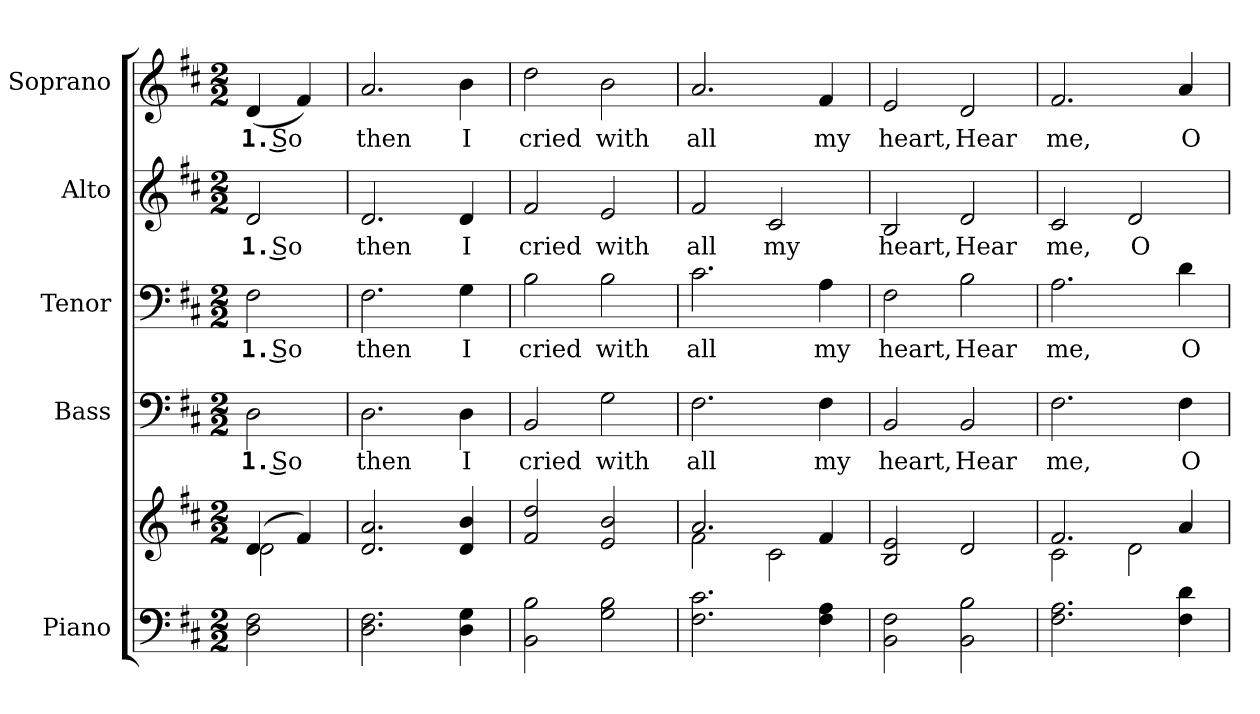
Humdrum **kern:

**kern	**kern	**kern	**text	**kern	**text	**kern	**text	**kern	**text
*part5	*part5	*part4	*part4	*part3	*part3	*part2	*part2	*part1	*part1
*staff6	*staff5	*staff4	*staff4	*staff3	*staff3	*staff2	*staff2	*staff1	*staff1
*I"Piano	*	*I"Bass	*	*I"Tenor	*	*I"Alto	*	*I"Soprano	*
*I'Pno.	*	*I'B.	*	*I'T.	*	*I'A.	*	*I'S.	*
!!LO:PB:g=z
*clefF4	*clefG2	*clefF4	*	*clefF4	*	*clefG2	*	*clefG2	*
*k[f#c#]	*k[f#c#]	*k[f#c#]	*	*k[f#c#]	*	*k[f#c#]	*	*k[f#c#]	*
*D:	*D:	*D:	*	*D:	*	*D:	*	*D:	*
*M2/2	*M2/2	*M2/2	*	*M2/2	*	*M2/2	*	*M2/2	*
*MM200	*MM200	*MM200	*	*MM200	*	*MM200	*	*MM200	*
=1	=1	=1	=1	=1	=1	=1	=1	=1	=1
*	*^	*	*	*	*	*	*	*	*
!	!	!	!	!LO:LY:b:color=#000000	!	!	!	!	!	!
!	!	!	!	!	!	!LO:LY:b:color=#000000	!	!	!	!
!	!	!	!	!	!	!	!	!LO:LY:b:color=#000000	!	!
!	!	!	!	!	!	!	!	!	!	!LO:LY:b:color=#000000
2Di\ 2F#i	(4di/	2di\	2Di\	1. So	2F#i\	1. So	2di/	1. So	(4di/	1. So
.	4f#i/)	.	.	.	.	.	.	.	4f#i/)	.
*	*v	*v	*	*	*	*	*	*	*	*
=2	=2	=2	=2	=2	=2	=2	=2	=2	=2
!	!	!	!LO:LY:b:color=#000000	!	!	!	!	!	!
!	!	!	!	!	!LO:LY:b:color=#000000	!	!	!	!
!	!	!	!	!	!	!	!LO:LY:b:color=#000000	!	!
!	!	!	!	!	!	!	!	!	!LO:LY:b:color=#000000
2.Di\ 2.F#i	2.di/ 2.ai	2.Di\	then	2.F#i\	then	2.di/	then	2.ai/	then
!	!	!	!LO:LY:b:color=#000000	!	!	!	!	!	!
!	!	!	!	!	!LO:LY:b:color=#000000	!	!	!	!
!	!	!	!	!	!	!	!LO:LY:b:color=#000000	!	!
!	!	!	!	!	!	!	!	!	!LO:LY:b:color=#000000
4Di\ 4Gi	4di/ 4bi	4Di\	I	4Gi\	I	4di/	I	4bi\	I
=3	=3	=3	=3	=3	=3	=3	=3	=3	=3
!	!	!	!LO:LY:b:color=#000000	!	!	!	!	!	!
!	!	!	!	!	!LO:LY:b:color=#000000	!	!	!	!
!	!	!	!	!	!	!	!LO:LY:b:color=#000000	!	!
!	!	!	!	!	!	!	!	!	!LO:LY:b:color=#000000
2BBi\ 2Bi	2f#i/ 2ddi	2BBi/	cried	2Bi\	cried	2f#i/	cried	2ddi\	cried
!	!	!	!LO:LY:b:color=#000000	!	!	!	!	!	!
!	!	!	!	!	!LO:LY:b:color=#000000	!	!	!	!
!	!	!	!	!	!	!	!LO:LY:b:color=#000000	!	!
!	!	!	!	!	!	!	!	!	!LO:LY:b:color=#000000
2Gi\ 2Bi	2ei/ 2bi	2Gi\	with	2Bi\	with	2ei/	with	2bi\	with
=4	=4	=4	=4	=4	=4	=4	=4	=4	=4
*	*^	*	*	*	*	*	*	*	*
!	!	!	!	!LO:LY:b:color=#000000	!	!	!	!	!	!
!	!	!	!	!	!	!LO:LY:b:color=#000000	!	!	!	!
!	!	!	!	!	!	!	!	!LO:LY:b:color=#000000	!	!
!	!	!	!	!	!	!	!	!	!	!LO:LY:b:color=#000000
2.F#i\ 2.c#i	2.ai/	2f#i\	2.F#i\	all	2.c#i\	all	2f#i/	all	2.ai/	all
!	!	!	!	!	!	!	!	!LO:LY:b:color=#000000	!	!
.	.	2c#i\	.	.	.	.	2c#i/	my	.	.
!	!	!	!	!LO:LY:b:color=#000000	!	!	!	!	!	!
!	!	!	!	!	!	!LO:LY:b:color=#000000	!	!	!	!
!	!	!	!	!	!	!	!	!	!	!LO:LY:b:color=#000000
4F#i\ 4Ai	4f#i/	.	4F#i\	my	4Ai\	my	.	.	4f#i/	my
*	*v	*v	*	*	*	*	*	*	*	*
=5	=5	=5	=5	=5	=5	=5	=5	=5	=5
!	!	!	!LO:LY:b:color=#000000	!	!	!	!	!	!
!	!	!	!	!	!LO:LY:b:color=#000000	!	!	!	!
!	!	!	!	!	!	!	!LO:LY:b:color=#000000	!	!
!	!	!	!	!	!	!	!	!	!LO:LY:b:color=#000000
2BBi\ 2F#i	2Bi/ 2ei	2BBi/	heart,	2F#i\	heart,	2Bi/	heart,	2ei/	heart,
!	!	!	!LO:LY:b:color=#000000	!	!	!	!	!	!
!	!	!	!	!	!LO:LY:b:color=#000000	!	!	!	!
!	!	!	!	!	!	!	!LO:LY:b:color=#000000	!	!
!	!	!	!	!	!	!	!	!	!LO:LY:b:color=#000000
2BBi\ 2Bi	2di/	2BBi/	Hear	2Bi\	Hear	2di/	Hear	2di/	Hear
=6	=6	=6	=6	=6	=6	=6	=6	=6	=6
*	*^	*	*	*	*	*	*	*	*
!	!	!	!	!LO:LY:b:color=#000000	!	!	!	!	!	!
!	!	!	!	!	!	!LO:LY:b:color=#000000	!	!	!	!
!	!	!	!	!	!	!	!	!LO:LY:b:color=#000000	!	!
!	!	!	!	!	!	!	!	!	!	!LO:LY:b:color=#000000
2.F#i\ 2.Ai	2.f#i/	2c#i\	2.F#i\	me,	2.Ai\	me,	2c#i/	me,	2.f#i/	me,
!	!	!	!	!	!	!	!	!LO:LY:b:color=#000000	!	!
.	.	2di\	.	.	.	.	2di/	O	.	.
!	!	!	!	!LO:LY:b:color=#000000	!	!	!	!	!	!
!	!	!	!	!	!	!LO:LY:b:color=#000000	!	!	!	!
!	!	!	!	!	!	!	!	!	!	!LO:LY:b:color=#000000
4F#i\ 4di	4ai/	.	4F#i\	O	4di\	O	.	.	4ai/	O
*	*v	*v	*	*	*	*	*	*	*	*
=	=	=	=	=	=	=	=	=	=
*-	*-	*-	*-	*-	*-	*-	*-	*-	*-
